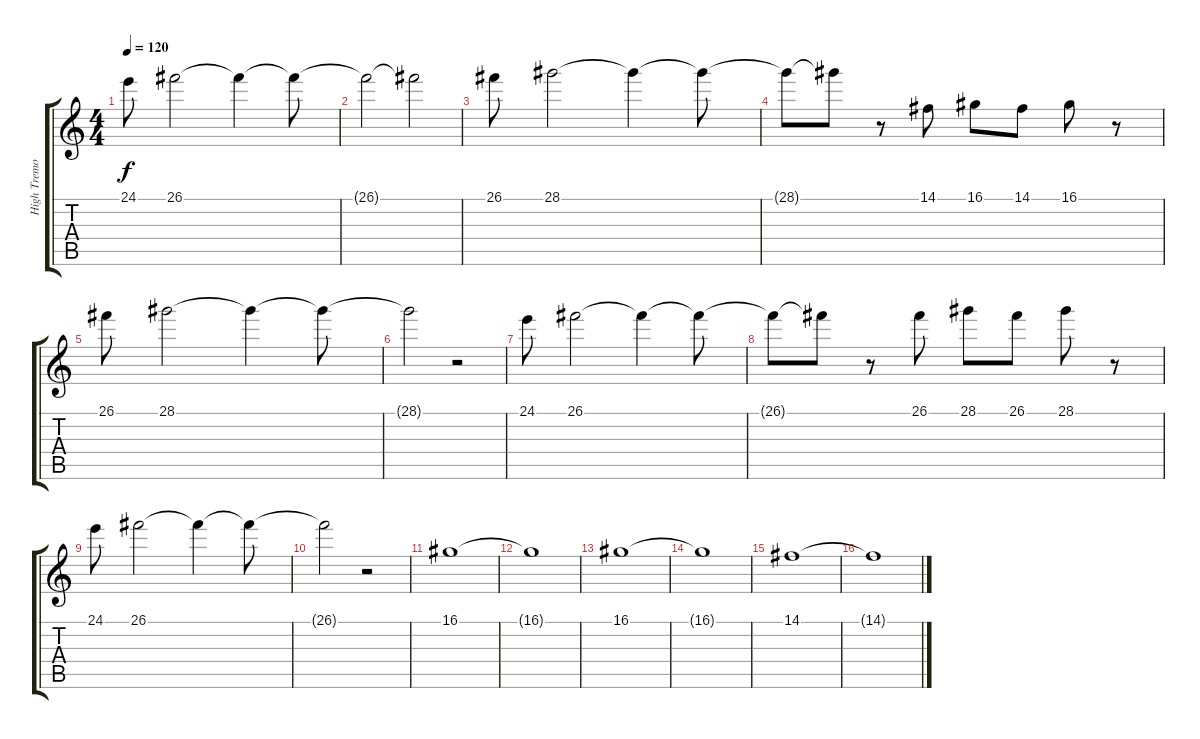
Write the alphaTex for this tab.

\track ("High Tremolo Strings" "High Tremo") {instrument tremolostrings}
\staff {score tabs}
\tuning (E4 B3 G3 D3 A2 E2) {hide}
\ts (4 4)
\tempo 120
\clef g2
\ks c
24.1.8{dy f} 26.1.2{volume 12} 26.1{t}.4 26.1{t}.8 |
26.1{t}.2 26.1{t}.2 |
26.1.8 28.1.2 28.1{t}.4 28.1{t}.8 |
28.1{t}.8 28.1{t}.8 r.8 14.1.8 16.1.8 14.1.8 16.1.8 r.8 |
26.1.8 28.1.2 28.1{t}.4 28.1{t}.8 |
28.1{t}.2 r.2 |
24.1.8 26.1.2 26.1{t}.4 26.1{t}.8 |
26.1{t}.8 26.1{t}.8 r.8 26.1.8 28.1.8 26.1.8 28.1.8 r.8 |
24.1.8 26.1.2 26.1{t}.4 26.1{t}.8 |
26.1{t}.2 r.2 |
16.1.1 |
16.1{t}.1 |
16.1.1 |
16.1{t}.1 |
14.1.1 |
14.1{t}.1
